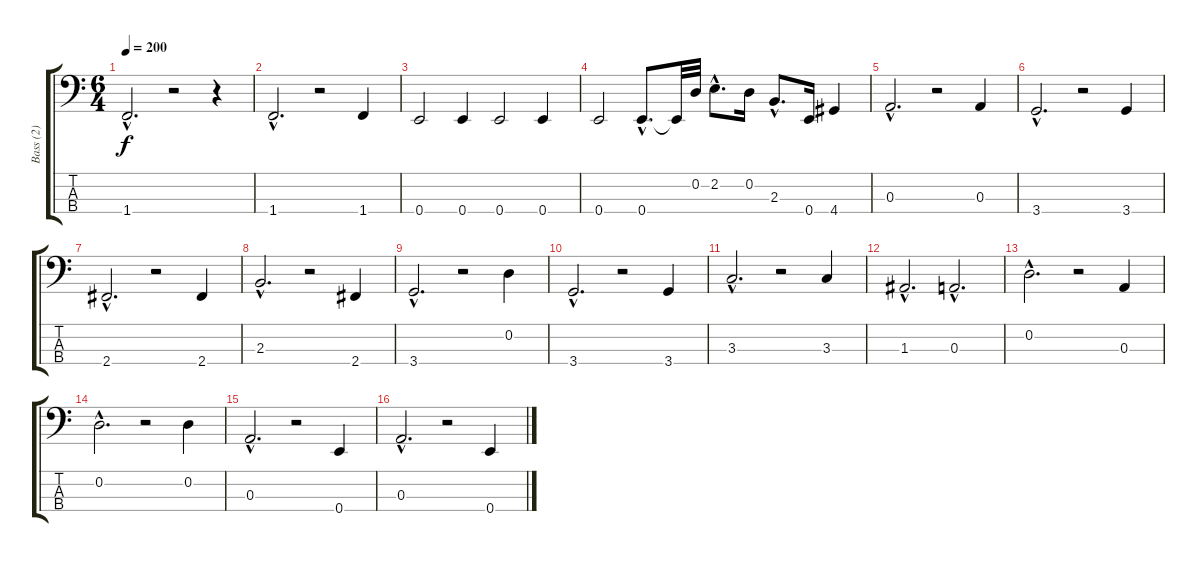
\track ("Bass (2)" "Bass (2)") {instrument acousticbass}
\staff {score tabs}
\tuning (G2 D2 A1 E1) {hide}
\ts (6 4)
\tempo 200
\clef f4
\ks c
1.4{hac}.2{d dy f} r.2 r.4 |
1.4{hac}.2{d} r.2 1.4.4 |
0.4.2 0.4.4 0.4.2 0.4.4 |
0.4.2 0.4{hac}.8{d} 0.4{t}.32 0.2.32 2.2{hac}.8{d} 0.2.16 2.3{hac}.8{d} 0.4.16 4.4.4 |
0.3{hac}.2{d} r.2 0.3.4 |
3.4{hac}.2{d} r.2 3.4.4 |
2.4{hac}.2{d} r.2 2.4.4 |
2.3{hac}.2{d} r.2 2.4.4 |
3.4{hac}.2{d} r.2 0.2.4 |
3.4{hac}.2{d} r.2 3.4.4 |
3.3{hac}.2{d} r.2 3.3.4 |
1.3{hac}.2{d} 0.3{hac}.2{d} |
0.2{hac}.2{d} r.2 0.3.4 |
0.2{hac}.2{d} r.2 0.2.4 |
0.3{hac}.2{d} r.2 0.4.4 |
0.3{hac}.2{d} r.2 0.4.4
